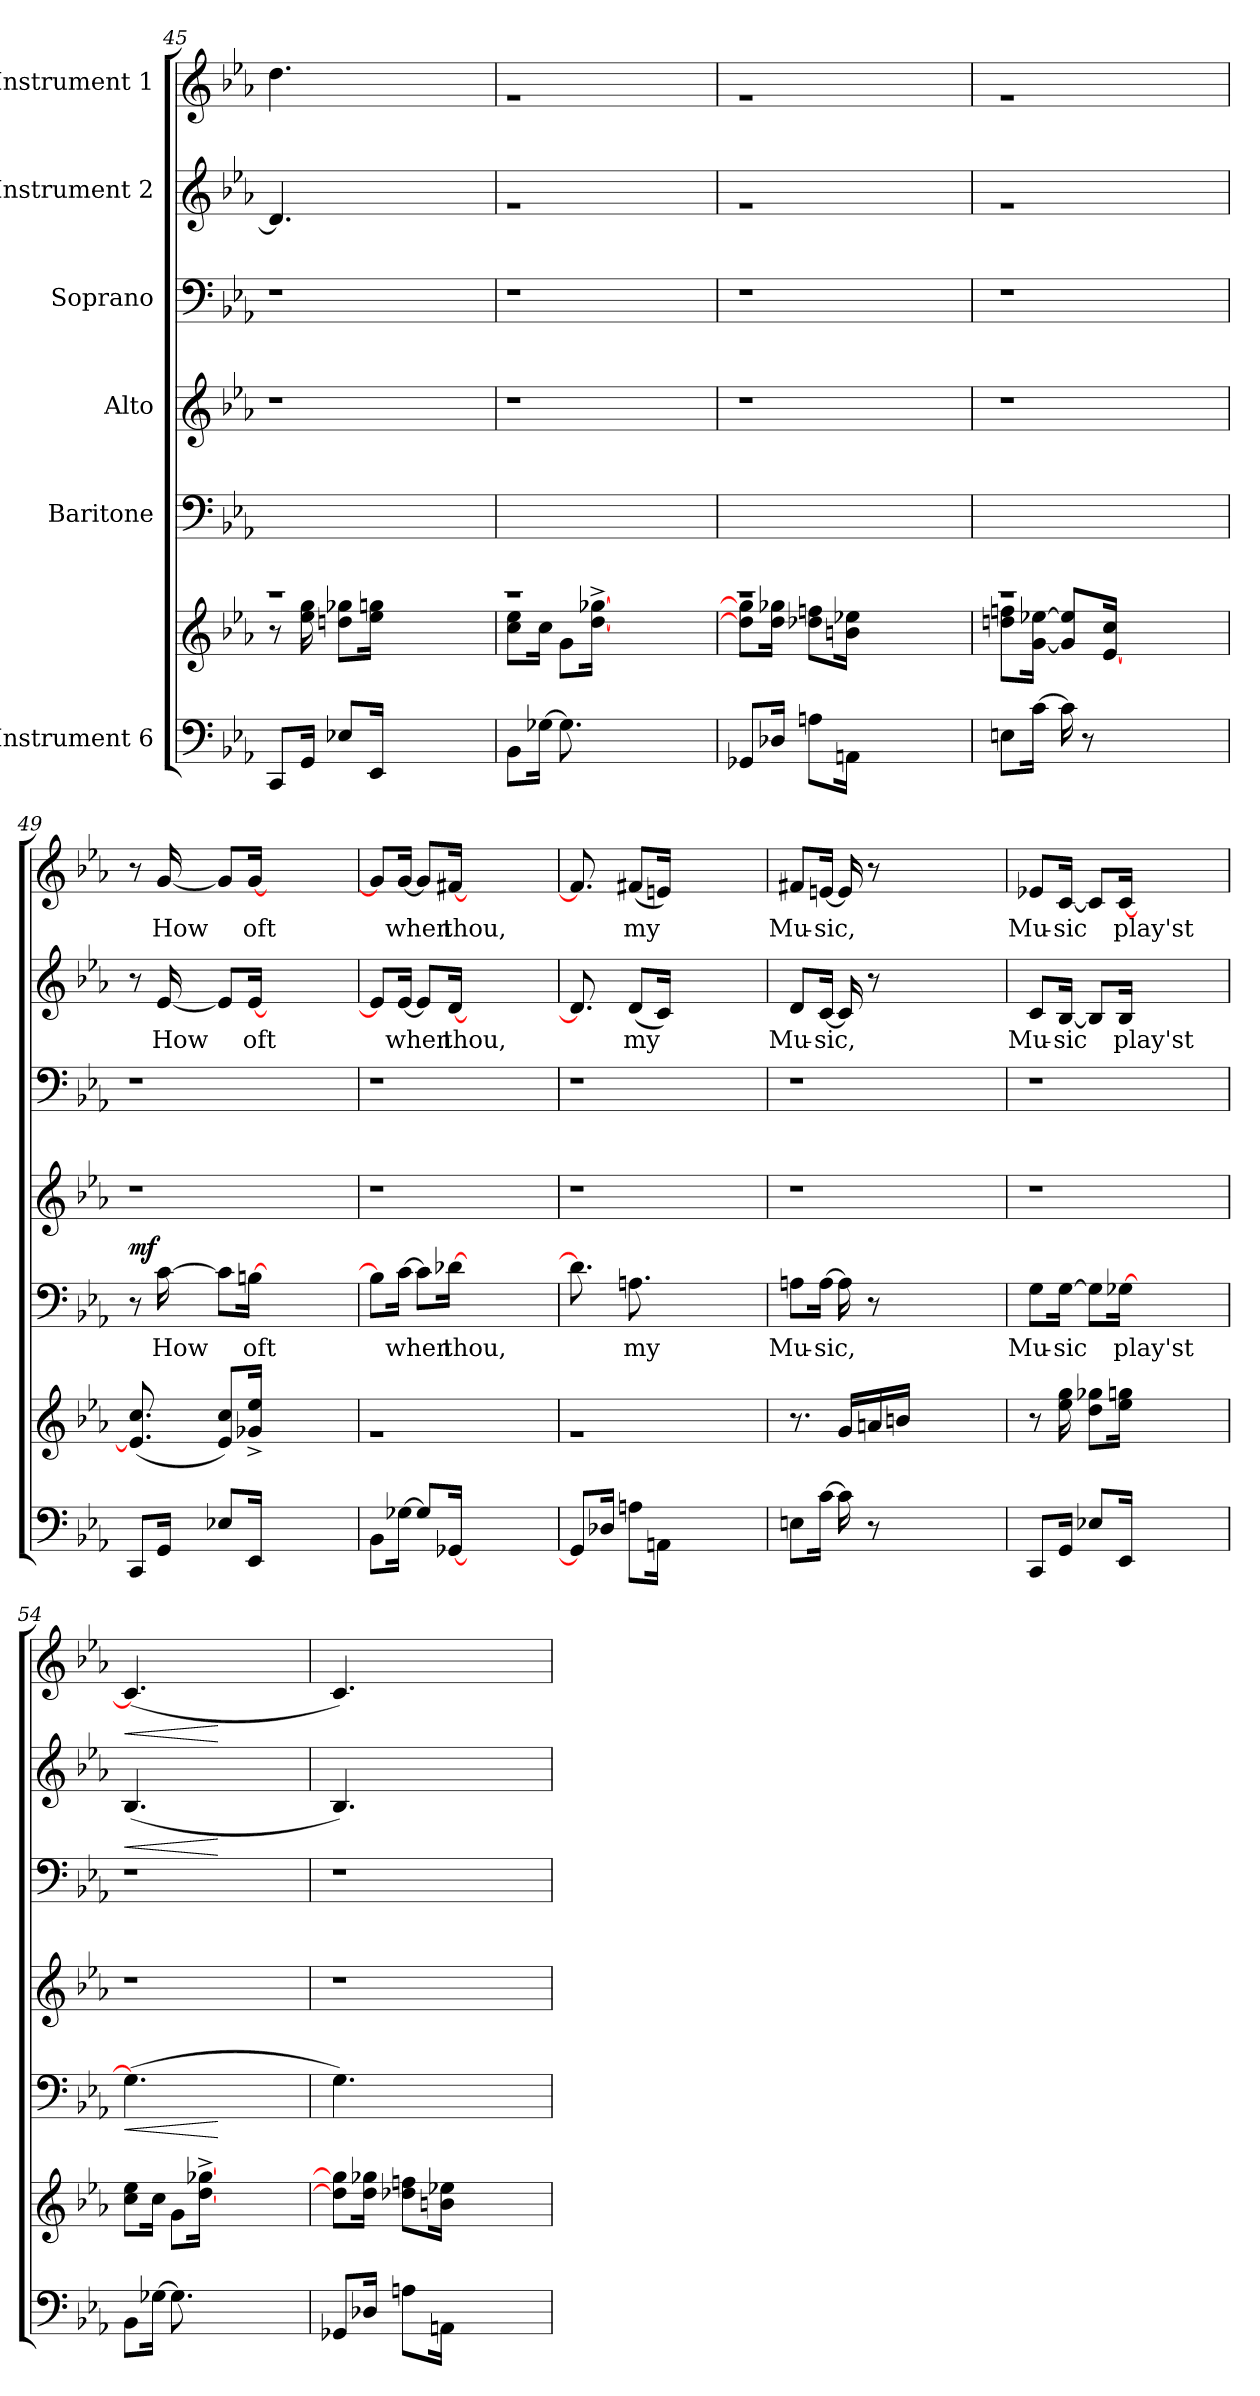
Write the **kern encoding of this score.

**kern	**kern	**kern	**text	**dynam	**kern	**kern	**kern	**text	**dynam	**kern	**text	**dynam
*part6	*part6	*part5	*part5	*part5	*part4	*part3	*part2	*part2	*part2	*part1	*part1	*part1
*staff7	*staff6	*staff5	*staff5	*staff5	*staff4	*staff3	*staff2	*staff2	*staff2	*staff1	*staff1	*staff1
*I"Instrument 6	*	*I"Baritone	*	*	*I"Alto	*I"Soprano	*I"Instrument 2	*	*	*I"Instrument 1	*	*
!!LO:PB:g=z
*clefF4	*clefG2	*clefF4	*	*	*clefG2	*clefF4	*clefG2	*	*	*clefG2	*	*
*ITrd2c3	*ITrd2c3	*ITrd2c3	*	*	*ITrd2c3	*	*	*	*	*	*	*
*k[]	*k[]	*k[]	*	*	*k[]	*k[b-e-a-]	*k[b-e-a-]	*	*	*k[b-e-a-]	*	*
*C:	*C:	*C:	*	*	*C:	*E-:	*E-:	*	*	*E-:	*	*
=45	=45	=45	=45	=45	=45	=45	=45	=45	=45	=45	=45	=45
!	!	!LO:N:vis=1	!	!	!	!	!	!	!	!	!	!
8AAA/L	8r	1rEEE	.	.	1r	1r	4.d/]	.	.	4.dd\	.	.
16EE/J	16cc\ 16ee\	.	.	.	.	.	.	.	.	.	.	.
8Cn/L	8bn\ 8ee-X\L	.	.	.	.	.	.	.	.	.	.	.
16CC/J	16ee\ 16cc\J	.	.	.	.	.	.	.	.	.	.	.
2ryy	2ryy	.	.	.	.	.	2ryy	.	.	2ryy	.	.
8ryy	8ryy	.	.	.	.	.	8ryy	.	.	8ryy	.	.
=46	=46	=46	=46	=46	=46	=46	=46	=46	=46	=46	=46	=46
!	!	!LO:N:vis=1	!	!	!	!	!LO:N:vis=1	!	!	!LO:N:vis=1	!	!
8GG\L	8a\ 8cc\L	1rEEE	.	.	1r	1r	1ra	.	.	1ra	.	.
[>16E-X\J	16a\J	.	.	.	.	.	.	.	.	.	.	.
8.E-\]	8e\L	.	.	.	.	.	.	.	.	.	.	.
.	[<16ee-X\^> [>16b\^>J	.	.	.	.	.	.	.	.	.	.	.
2ryy	2ryy	.	.	.	.	.	.	.	.	.	.	.
8ryy	8ryy	.	.	.	.	.	.	.	.	.	.	.
=47	=47	=47	=47	=47	=47	=47	=47	=47	=47	=47	=47	=47
!	!	!LO:N:vis=1	!	!	!	!	!LO:N:vis=1	!	!	!LO:N:vis=1	!	!
8EE-X/L	8b\] 8ee-\]L	1rEEE	.	.	1r	1r	1ra	.	.	1ra	.	.
16BB-X/J	16b\ 16ee-X\J	.	.	.	.	.	.	.	.	.	.	.
8F#X\L	8b-X\ 8ddn\L	.	.	.	.	.	.	.	.	.	.	.
16FF#X\J	16ccn\ 16g#X\J	.	.	.	.	.	.	.	.	.	.	.
2ryy	2ryy	.	.	.	.	.	.	.	.	.	.	.
8ryy	8ryy	.	.	.	.	.	.	.	.	.	.	.
=48	=48	=48	=48	=48	=48	=48	=48	=48	=48	=48	=48	=48
!	!	!LO:N:vis=1	!	!	!	!	!LO:N:vis=1	!	!	!LO:N:vis=1	!	!
8C#X\L	8bn\ 8ddn\L	1rEEE	.	.	1r	1r	1ra	.	.	1ra	.	.
[>16A\J	[<16e\ [>16ccn\J	.	.	.	.	.	.	.	.	.	.	.
16A\]	8cc/] 8e/]L	.	.	.	.	.	.	.	.	.	.	.
8r	.	.	.	.	.	.	.	.	.	.	.	.
.	[>16c/ 16a/J	.	.	.	.	.	.	.	.	.	.	.
2ryy	2ryy	.	.	.	.	.	.	.	.	.	.	.
8ryy	8ryy	.	.	.	.	.	.	.	.	.	.	.
=49	=49	=49	=49	=49	=49	=49	=49	=49	=49	=49	=49	=49
!	!	!	!	!LO:DY:a	!	!	!	!	!	!	!	!LO:DY:a
!	!	!	!	!	!	!	!	!	!	!	!	!LO:DY:n=1:b
8AAA/L	(<8.c/] 8.a/	8r	.	mf	1r	1r	8r	.	.	8r	.	mf mf
!	!	!	!LO:LY:b	!	!	!	!	!LO:LY:b	!	!	!LO:LY:b	!
16EE/J	.	[>16A\	How	.	.	.	[<16e-/	How	.	[<16g/	How	.
8Cn/L	8c/ 8a/L)	8A\L]	.	.	.	.	8e-/L]	.	.	8g/L]	.	.
!	!	!	!LO:LY:b:cj	!	!	!	!	!LO:LY:b:cj	!	!	!LO:LY:b:cj	!
16CC/J	16cc/^< 16e-X/^<J	[<16G#X\J	oft	.	.	.	[>16e-/J	oft	.	[>16g/J	oft	.
2ryy	2ryy	2ryy	.	.	.	.	2ryy	.	.	2ryy	.	.
8ryy	8ryy	8ryy	.	.	.	.	8ryy	.	.	8ryy	.	.
=50	=50	=50	=50	=50	=50	=50	=50	=50	=50	=50	=50	=50
!	!LO:N:vis=1	!	!	!	!	!	!	!	!	!	!	!
8GG\L	4.ra	8G#\L]	.	.	1r	1r	8e-/L]	.	.	8g/L]	.	.
!	!	!	!LO:LY:b	!	!	!	!	!LO:LY:b	!	!	!LO:LY:b	!
[>16E-X\J	.	[>16A\J	when	.	.	.	[<16e-/J	when	.	[<16g/J	when	.
8E-/L]	.	8A\L]	.	.	.	.	8e-/L]	.	.	8g/L]	.	.
!	!	!	!LO:LY:b	!	!	!	!	!LO:LY:b	!	!	!LO:LY:b	!
[>16EE-X/J	.	[<16B-X\J	thou,	.	.	.	[>16d/J	thou,	.	[>16f#X/J	thou,	.
2ryy	2ryy	2ryy	.	.	.	.	2ryy	.	.	2ryy	.	.
8ryy	8ryy	8ryy	.	.	.	.	8ryy	.	.	8ryy	.	.
=51	=51	=51	=51	=51	=51	=51	=51	=51	=51	=51	=51	=51
!	!LO:N:vis=1	!	!	!	!	!	!	!	!	!	!	!
8EE-/L]	4.ra	8.B-\]	.	.	1r	1r	8.d/]	.	.	8.f#/]	.	.
16BB-X/J	.	.	.	.	.	.	.	.	.	.	.	.
!	!	!	!LO:LY:b:cj	!	!	!	!	!LO:LY:b	!	!	!LO:LY:b	!
8F#X\L	.	8.F#X\	my	.	.	.	(>8d/L	my	.	(>8f#X/L	my	.
16FF#X\J	.	.	.	.	.	.	16c/J)	.	.	16en/J)	.	.
2ryy	2ryy	2ryy	.	.	.	.	2ryy	.	.	2ryy	.	.
8ryy	8ryy	8ryy	.	.	.	.	8ryy	.	.	8ryy	.	.
=52	=52	=52	=52	=52	=52	=52	=52	=52	=52	=52	=52	=52
!	!	!	!LO:LY:b:cj	!	!	!	!	!LO:LY:b:cj	!	!	!LO:LY:b:cj	!
8C#X\L	8.r	8F#X\L	Mu-	.	1r	1r	8d/L	Mu-	.	8f#X/L	Mu-	.
!	!	!	!LO:LY:b	!	!	!	!	!LO:LY:b	!	!	!LO:LY:b	!
[>16A\J	.	[>16F#\J	-sic,	.	.	.	[<16c/J	-sic,	.	[<16en/J	-sic,	.
16A\]	16e/L	16F#\]	.	.	.	.	16c/]	.	.	16e/]	.	.
8r	16f#X/	8r	.	.	.	.	8r	.	.	8r	.	.
.	16g#X/J	.	.	.	.	.	.	.	.	.	.	.
2ryy	2ryy	2ryy	.	.	.	.	2ryy	.	.	2ryy	.	.
8ryy	8ryy	8ryy	.	.	.	.	8ryy	.	.	8ryy	.	.
!!LO:LB:g=z
=53	=53	=53	=53	=53	=53	=53	=53	=53	=53	=53	=53	=53
!	!	!	!LO:LY:b:cj	!	!	!	!	!LO:LY:b:cj	!	!	!LO:LY:b:cj	!
8AAA/L	8r	8E\L	Mu-	.	1r	1r	8c/L	Mu-	.	8e-X/L	Mu-	.
!	!	!	!LO:LY:b	!	!	!	!	!LO:LY:b	!	!	!LO:LY:b:cj	!
16EE/J	16cc\ 16ee\	[>16E\J	-sic	.	.	.	[<16B-/J	-sic	.	[<16c/J	-sic	.
8Cn/L	8b\ 8ee-X\L	8E\L]	.	.	.	.	8B-/L]	.	.	8c/L]	.	.
!	!	!	!LO:LY:b:cj	!	!	!	!	!LO:LY:b:cj	!	!	!LO:LY:b:cj	!
16CC/J	16ee\ 16cc\J	[<16E-X\J	play'st	.	.	.	16B-/J	play'st	.	[>16c/J	play'st	.
2ryy	2ryy	2ryy	.	.	.	.	2ryy	.	.	2ryy	.	.
8ryy	8ryy	8ryy	.	.	.	.	8ryy	.	.	8ryy	.	.
=54	=54	=54	=54	=54	=54	=54	=54	=54	=54	=54	=54	=54
!	!	!	!	!LO:HP:b	!	!	!	!	!LO:HP:b	!	!	!LO:HP:b
8GG\L	8a\ 8cc\L	(<4.E-\]	.	<	1r	1r	(>4.B-/	.	<	(>4.c/]	.	<
[>16E-X\J	16a\J	.	.	.	.	.	.	.	.	.	.	.
8.E-\]	8e\L	.	.	.	.	.	.	.	.	.	.	.
.	[<16ee-X\^> [<16b\^>J	.	.	.	.	.	.	.	.	.	.	.
2ryy	2ryy	2ryy	.	[	.	.	2ryy	.	[	2ryy	.	[
8ryy	8ryy	8ryy	.	.	.	.	8ryy	.	.	8ryy	.	.
=55	=55	=55	=55	=55	=55	=55	=55	=55	=55	=55	=55	=55
8EE-X/L	8b\] 8ee-\]L	4.E\)	.	.	1r	1r	4.B-/)	.	.	4.c/)	.	.
16BB-X/J	16b\ 16ee-X\J	.	.	.	.	.	.	.	.	.	.	.
8F#X\L	8b-X\ 8ddn\L	.	.	.	.	.	.	.	.	.	.	.
16FF#X\J	16ccn\ 16g#X\J	.	.	.	.	.	.	.	.	.	.	.
2ryy	2ryy	2ryy	.	.	.	.	2ryy	.	.	2ryy	.	.
8ryy	8ryy	8ryy	.	.	.	.	8ryy	.	.	8ryy	.	.
=	=	=	=	=	=	=	=	=	=	=	=	=
*-	*-	*-	*-	*-	*-	*-	*-	*-	*-	*-	*-	*-
